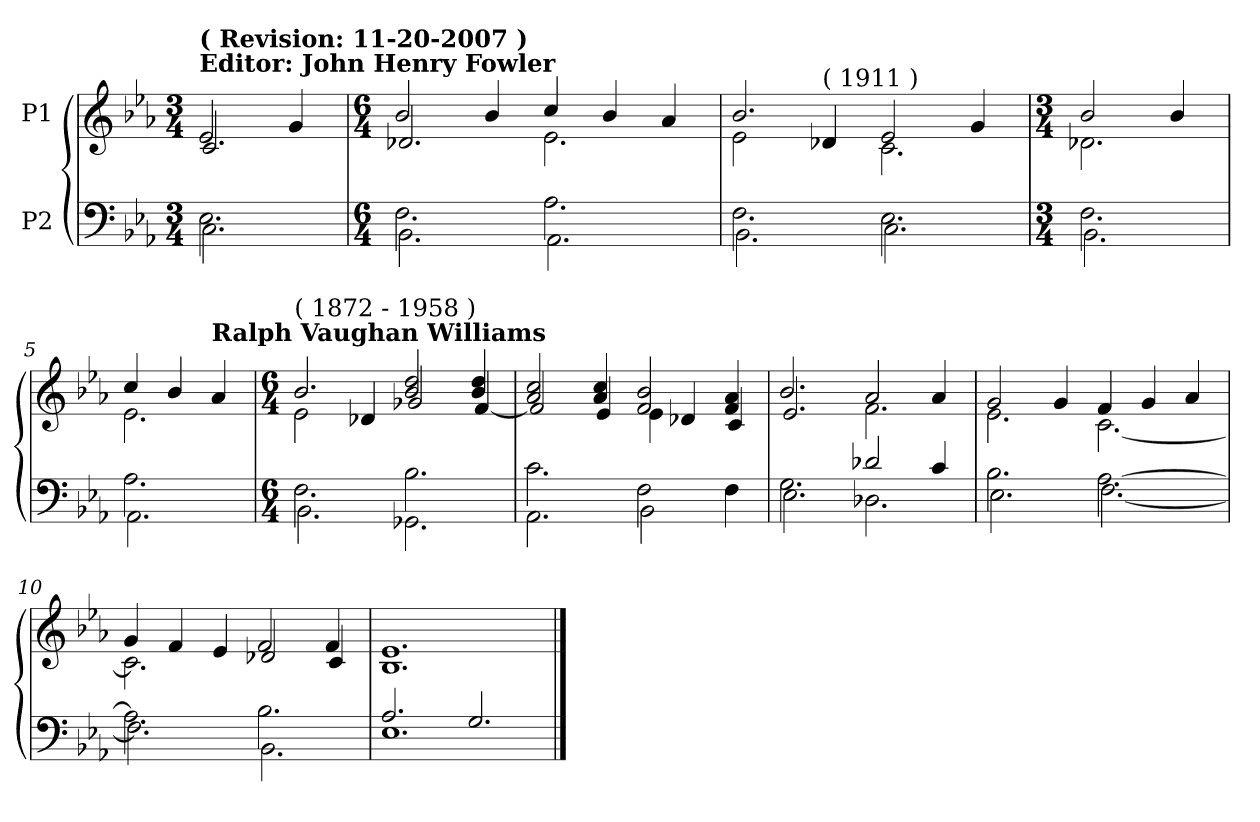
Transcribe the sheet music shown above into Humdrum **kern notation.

**kern	**kern
*part2	*part1
*staff2	*staff1
*I"P2	*I"P1
!!LO:PB:g=z
*clefF4	*clefG2
*k[b-e-a-]	*k[b-e-a-]
*E-:	*E-:
*M3/4	*M3/4
*MM130	*MM130
=1	=1
*^	*^
!	!	!LO:TX:a:B:t=Editor&colon; John Henry Fowler	!
!	!	!LO:TX:a:B:t=( Revision&colon; 11-20-2007 )	!
2.E-i\	2.Ci\	2e-i/	2.ci/
.	.	4gi/	.
=2	=2	=2	=2
*M6/4	*	*M6/4	*
2.Fi\	2.BB-i\	2b-i/	2.d-Xi/
.	.	4b-i/	.
2.A-i\	2.AA-i\	4cci/	2.e-i\
.	.	4b-i/	.
.	.	4a-i/	.
=3	=3	=3	=3
2.Fi\	2.BB-i\	2.b-i/	2e-i\
!	!	!	!LO:TX:a:t=( 1911 )
.	.	.	4d-Xi/
2.E-i\	2.Ci\	2e-i/	2.ci\
.	.	4gi/	.
=4	=4	=4	=4
*M3/4	*	*M3/4	*
2.Fi\	2.BB-i\	2b-i/	2.d-Xi\
.	.	4b-i/	.
=5	=5	=5	=5
2.A-i\	2.AA-i\	4cci/	2.e-i\
.	.	4b-i/	.
!	!	!LO:TX:a:B:t=Ralph Vaughan Williams	!
.	.	4a-i/	.
=6	=6	=6	=6
*M6/4	*	*M6/4	*
!	!	!LO:TX:a:t=( 1872 - 1958 )	!
2.Fi\	2.BB-i\	2.b-i/	2e-i\
.	.	.	4d-Xi/
2.B-i\	2.GG-Xi\	2b-i/ 2ddi	2g-Xi/
.	.	4b-i/ 4ddi	[4fi/
!!LO:LB:g=z	!!
=7	=7	=7	=7
2.ci\	2.AA-i\	2a-i/ 2cci	2fi/]
.	.	4a-i/ 4cci	4e-i/
2Fi\	2BB-i\	2fi/ 2b-i	4e-i\
.	.	.	4d-Xi/
4Fi\	4ryy	4fi/ 4a-i	4ci/
=8	=8	=8	=8
2.Gi\	2.E-i\	2.b-i/	2.e-i/
2d-Xi/	2.D-Xi\	2a-i/	2.fi\
4ci/	.	4a-i/	.
=9	=9	=9	=9
2.B-i\	2.E-i\	2gi/	2.e-i\
.	.	4gi/	.
[2.A-i\	[2.Fi\	4fi/	[2.ci\
.	.	4gi/	.
.	.	4a-i/	.
=10	=10	=10	=10
2.A-i\]	2.Fi\]	4gi/	2.ci\]
.	.	4fi/	.
.	.	4e-i/	.
2.B-i\	2.BB-i\	2fi/	2d-Xi/
.	.	4fi/	4ci/
=11	=11	=11	=11
2.A-i/	1.E-i	1.e-i	1.B-i
2.Gi/	.	.	.
*v	*v	*	*
*	*v	*v
==	==
*-	*-
